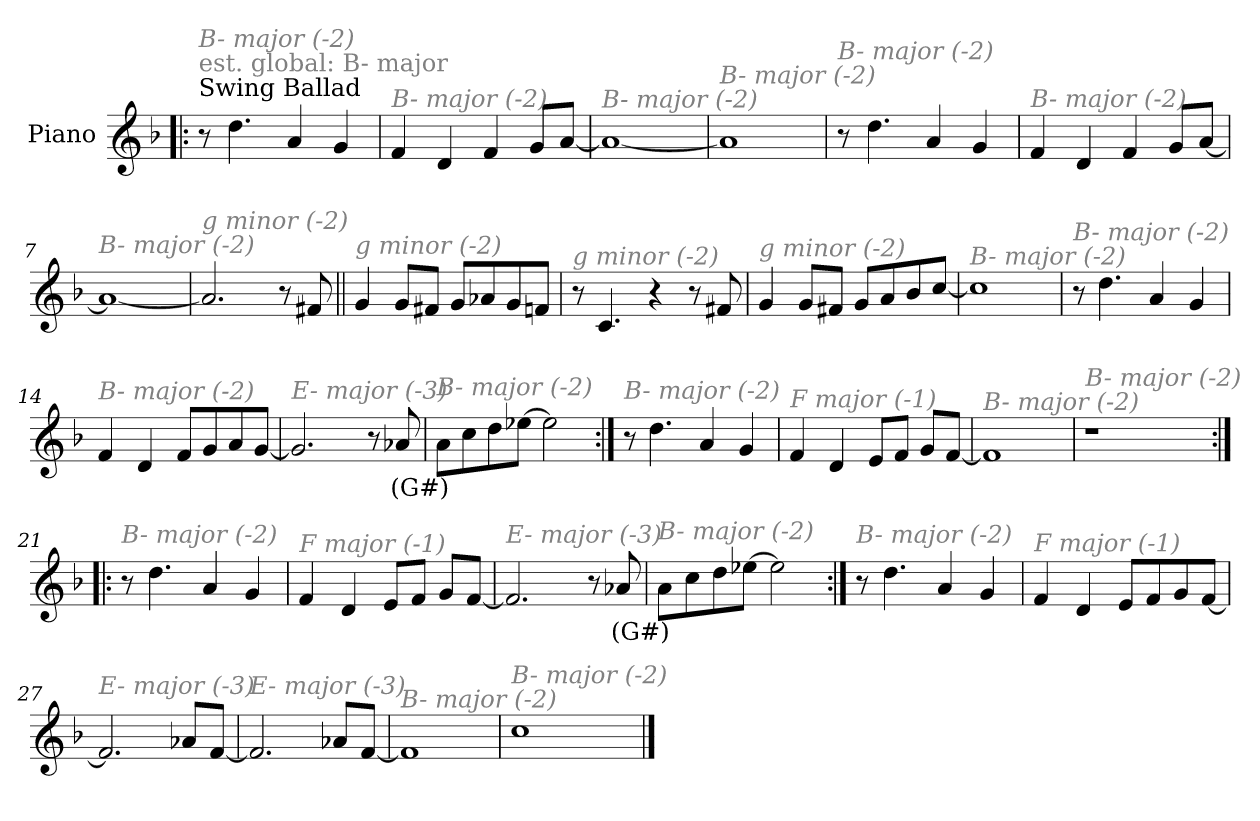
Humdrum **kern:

**kern	**text
*part1	*part1
*staff1	*staff1
*I"Piano	*
*I'Pno.	*
*clefG2	*
*k[b-]	*
=1!|:	=1!|:
!LO:TX:a:t=Swing Ballad	!
!LO:TX:a:color=#808080:t=est. global&colon; B- major	!
!LO:TX:i:color=#808080:t=B- major (-2)	!
8r	.
4.dd\	.
4a/	.
4g/	.
=2	=2
!LO:TX:i:color=#808080:t=B- major (-2)	!
4f/	.
4d/	.
4f/	.
8g/L	.
[8a/J	.
=3	=3
!LO:TX:i:color=#808080:t=B- major (-2)	!
1a_	.
!!LO:LB:g=z
=4	=4
!LO:TX:i:color=#808080:t=B- major (-2)	!
1a]	.
=5	=5
!LO:TX:i:color=#808080:t=B- major (-2)	!
8r	.
4.dd\	.
4a/	.
4g/	.
=6	=6
!LO:TX:i:color=#808080:t=B- major (-2)	!
4f/	.
4d/	.
4f/	.
8g/L	.
[8a/J	.
=7	=7
!LO:TX:i:color=#808080:t=B- major (-2)	!
1a_	.
!!LO:LB:g=z
=8	=8
!LO:TX:i:color=#808080:t=g minor (-2)	!
2.a/]	.
8r	.
8f#X/	.
=9||	=9||
!LO:TX:i:color=#808080:t=g minor (-2)	!
4g/	.
8g/L	.
8f#X/J	.
8g/L	.
8a-X/	.
8g/	.
8fn/J	.
=10	=10
!LO:TX:i:color=#808080:t=g minor (-2)	!
8r	.
4.c/	.
4r	.
8r	.
8f#X/	.
!!LO:LB:g=z
=11	=11
!LO:TX:i:color=#808080:t=g minor (-2)	!
4g/	.
8g/L	.
8f#X/J	.
8g/L	.
8a/	.
8b-/	.
[8cc/J	.
=12	=12
!LO:TX:i:color=#808080:t=B- major (-2)	!
1cc]	.
=13	=13
!LO:TX:i:color=#808080:t=B- major (-2)	!
8r	.
4.dd\	.
4a/	.
4g/	.
!!LO:LB:g=z
=14	=14
!LO:TX:i:color=#808080:t=B- major (-2)	!
4f/	.
4d/	.
8f/L	.
8g/	.
8a/	.
[8g/J	.
=15	=15
!LO:TX:i:color=#808080:t=E- major (-3)	!
2.g/]	.
8r	.
8a-Xi/	(G#)
=16	=16
!LO:TX:i:color=#808080:t=B- major (-2)	!
8a\L	.
8cc\	.
8dd\	.
[8ee-X\J	.
2ee-\]	.
!!LO:LB:g=z
=17:|!	=17:|!
!LO:TX:i:color=#808080:t=B- major (-2)	!
8r	.
4.dd\	.
4a/	.
4g/	.
=18	=18
!LO:TX:i:color=#808080:t=F major (-1)	!
4f/	.
4d/	.
8e/L	.
8f/J	.
8g/L	.
[8f/J	.
=19	=19
!LO:TX:i:color=#808080:t=B- major (-2)	!
1f]	.
=20	=20
!LO:TX:i:color=#808080:t=B- major (-2)	!
1r	.
!!LO:LB:g=z
=21:|!|:	=21:|!|:
!LO:TX:i:color=#808080:t=B- major (-2)	!
8r	.
4.dd\	.
4a/	.
4g/	.
=22	=22
!LO:TX:i:color=#808080:t=F major (-1)	!
4f/	.
4d/	.
8e/L	.
8f/J	.
8g/L	.
[8f/J	.
=23	=23
!LO:TX:i:color=#808080:t=E- major (-3)	!
2.f/]	.
8r	.
8a-Xi/	(G#)
!!LO:LB:g=z
=24	=24
!LO:TX:i:color=#808080:t=B- major (-2)	!
8a\L	.
8cc\	.
8dd\	.
[8ee-X\J	.
2ee-\]	.
=25:|!	=25:|!
!LO:TX:i:color=#808080:t=B- major (-2)	!
8r	.
4.dd\	.
4a/	.
4g/	.
=26	=26
!LO:TX:i:color=#808080:t=F major (-1)	!
4f/	.
4d/	.
8e/L	.
8f/	.
8g/	.
[8f/J	.
!!LO:LB:g=z
=27	=27
!LO:TX:i:color=#808080:t=E- major (-3)	!
2.f/]	.
8a-X/L	.
[8f/J	.
=28	=28
!LO:TX:i:color=#808080:t=E- major (-3)	!
2.f/]	.
8a-X/L	.
[8f/J	.
=29	=29
!LO:TX:i:color=#808080:t=B- major (-2)	!
1f]	.
=30	=30
!LO:TX:i:color=#808080:t=B- major (-2)	!
1cc	.
==	==
*-	*-
